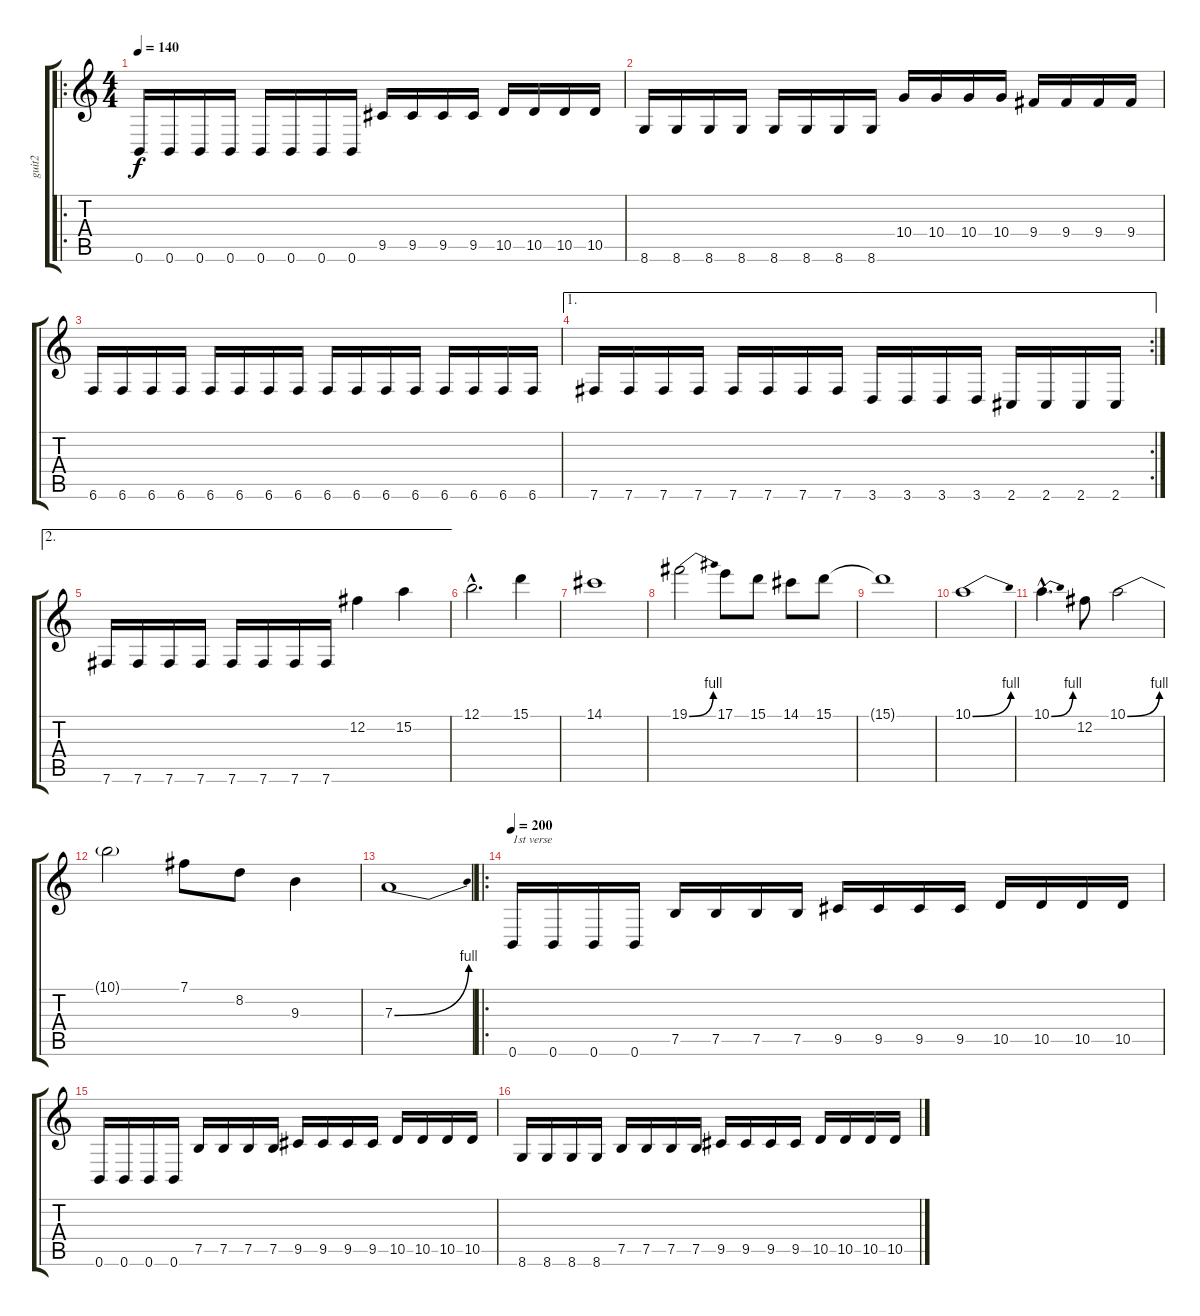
\track ("guit2" "guit2") {instrument distortionguitar}
\staff {score tabs}
\tuning (B3 Gb3 D3 A2 E2 B1) {hide}
\ro
\ts (4 4)
\tempo 140
\clef g2
\ks c
0.6.16{dy f instrument distortionguitar} 0.6.16 0.6.16 0.6.16 0.6.16 0.6.16 0.6.16 0.6.16 9.5.16 9.5.16 9.5.16 9.5.16 10.5.16 10.5.16 10.5.16 10.5.16 |
8.6.16 8.6.16 8.6.16 8.6.16 8.6.16 8.6.16 8.6.16 8.6.16 10.4.16 10.4.16 10.4.16 10.4.16 9.4.16 9.4.16 9.4.16 9.4.16 |
6.6.16 6.6.16 6.6.16 6.6.16 6.6.16 6.6.16 6.6.16 6.6.16 6.6.16 6.6.16 6.6.16 6.6.16 6.6.16 6.6.16 6.6.16 6.6.16 |
\ae 1
\rc 2
7.6.16 7.6.16 7.6.16 7.6.16 7.6.16 7.6.16 7.6.16 7.6.16 3.6.16 3.6.16 3.6.16 3.6.16 2.6.16 2.6.16 2.6.16 2.6.16 |
\ae 2
7.6.16 7.6.16 7.6.16 7.6.16 7.6.16 7.6.16 7.6.16 7.6.16 12.2.4 15.2.4 |
12.1{hac}.2{d} 15.1.4 |
14.1.1 |
19.1{be (bend 0 0 60 4)}.2 17.1.8 15.1.8 14.1.8 15.1.8 |
15.1{t}.1 |
10.1{be (bend 0 0 60 4)}.1 |
10.1{be (bend 0 0 60 4) hac}.4{d} 12.2.8 10.1{be (bend 0 0 60 4)}.2 |
10.1{t}.2 7.1.8 8.2.8 9.3.4 |
7.3{be (bend 0 0 60 4)}.1 |
\ro
\tempo 200
0.6.16{txt "1st verse"} 0.6.16 0.6.16 0.6.16 7.5.16 7.5.16 7.5.16 7.5.16 9.5.16 9.5.16 9.5.16 9.5.16 10.5.16 10.5.16 10.5.16 10.5.16 |
0.6.16 0.6.16 0.6.16 0.6.16 7.5.16 7.5.16 7.5.16 7.5.16 9.5.16 9.5.16 9.5.16 9.5.16 10.5.16 10.5.16 10.5.16 10.5.16 |
8.6.16 8.6.16 8.6.16 8.6.16 7.5.16 7.5.16 7.5.16 7.5.16 9.5.16 9.5.16 9.5.16 9.5.16 10.5.16 10.5.16 10.5.16 10.5.16
